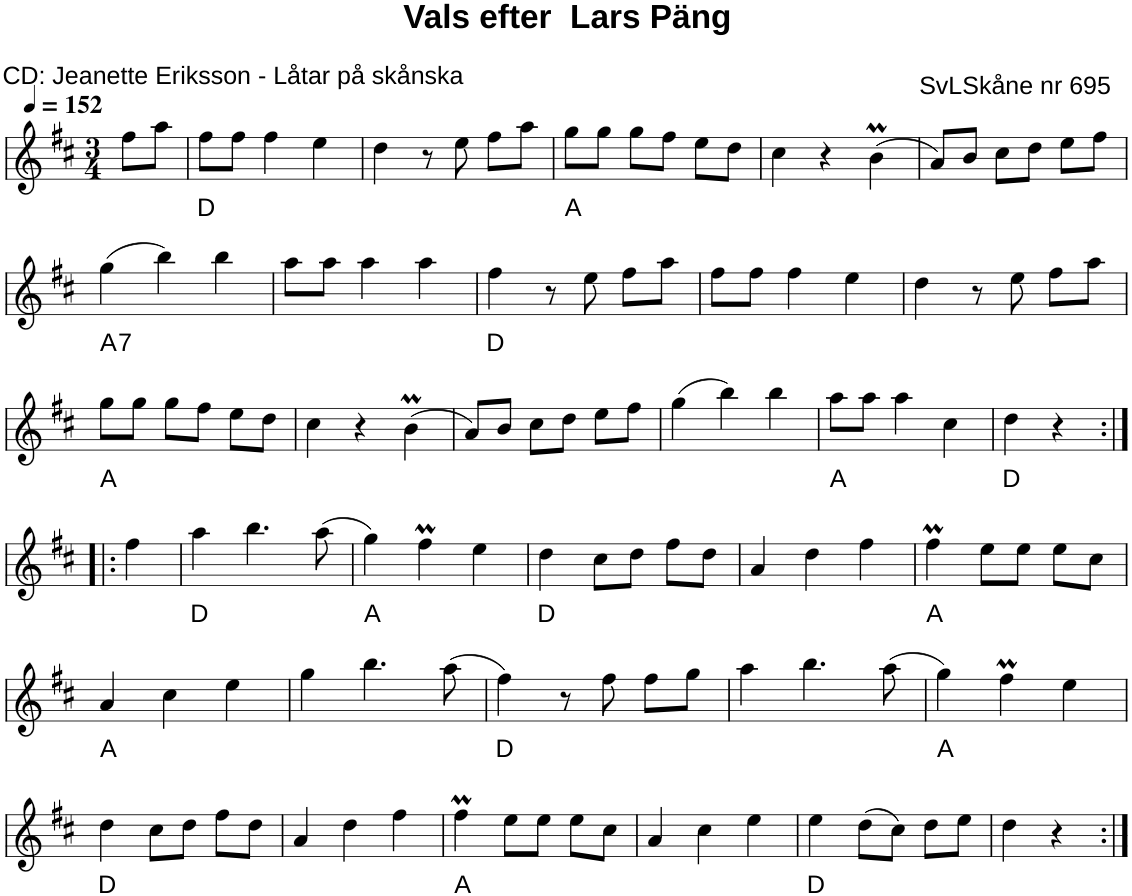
**kern	**harte
*part1	*part1
*staff1	*
*I"Piano	*
*I'Pno.	*
*clefG2	*
*k[f#c#]	*
*M3/4	*
*MM152	*
=	=
8ff#\L	.
8aa\J	.
=1	=1
8ff#\L	D:maj
8ff#\J	.
4ff#\	.
4ee\	.
=2	=2
4dd\	.
8r	.
8ee\	.
8ff#\L	.
8aa\J	.
=3	=3
8gg\L	A:maj
8gg\J	.
8gg\L	.
8ff#\J	.
8ee\L	.
8dd\J	.
=4	=4
4cc#\	.
4r	.
(4bM\	.
=5	=5
8a/L)	.
8b/J	.
8cc#\L	.
8dd\J	.
8ee\L	.
8ff#\J	.
!!LO:LB:g=z
=6	=6
!	!LO:H:kt=7
(4gg\	A:7
4bb\)	.
4bb\	.
=7	=7
8aa\L	.
8aa\J	.
4aa\	.
4aa\	.
=8	=8
4ff#\	D:maj
8r	.
8ee\	.
8ff#\L	.
8aa\J	.
=9	=9
8ff#\L	.
8ff#\J	.
4ff#\	.
4ee\	.
=10	=10
4dd\	.
8r	.
8ee\	.
8ff#\L	.
8aa\J	.
!!LO:LB:g=z
=11	=11
8gg\L	A:maj
8gg\J	.
8gg\L	.
8ff#\J	.
8ee\L	.
8dd\J	.
=12	=12
4cc#\	.
4r	.
(4bM\	.
=13	=13
8a/L)	.
8b/J	.
8cc#\L	.
8dd\J	.
8ee\L	.
8ff#\J	.
=14	=14
(4gg\	.
4bb\)	.
4bb\	.
=15	=15
8aa\L	A:maj
8aa\J	.
4aa\	.
4cc#\	.
=16	=16
4dd\	D:maj
4r	.
!!LO:LB:g=z
=17:|!|:	=17:|!|:
4ff#\	.
=18	=18
4aa\	D:maj
4.bb\	.
(8aa\	.
=19	=19
4gg\)	A:maj
4ff#m\	.
4ee\	.
=20	=20
4dd\	D:maj
8cc#\L	.
8dd\J	.
8ff#\L	.
8dd\J	.
=21	=21
4a/	.
4dd\	.
4ff#\	.
=22	=22
4ff#m\	A:maj
8ee\L	.
8ee\J	.
8ee\L	.
8cc#\J	.
!!LO:LB:g=z
=23	=23
4a/	A:maj
4cc#\	.
4ee\	.
=24	=24
4gg\	.
4.bb\	.
(8aa\	.
=25	=25
4ff#\)	D:maj
8r	.
8ff#\	.
8ff#\L	.
8gg\J	.
=26	=26
4aa\	.
4.bb\	.
(8aa\	.
=27	=27
4gg\)	A:maj
4ff#m\	.
4ee\	.
!!LO:LB:g=z
=28	=28
4dd\	D:maj
8cc#\L	.
8dd\J	.
8ff#\L	.
8dd\J	.
=29	=29
4a/	.
4dd\	.
4ff#\	.
=30	=30
4ff#m\	A:maj
8ee\L	.
8ee\J	.
8ee\L	.
8cc#\J	.
=31	=31
4a/	.
4cc#\	.
4ee\	.
=32	=32
4ee\	D:maj
(8dd\L	.
8cc#\J)	.
8dd\L	.
8ee\J	.
=33	=33
4dd\	.
4r	.
=:|!	=:|!
*-	*-
